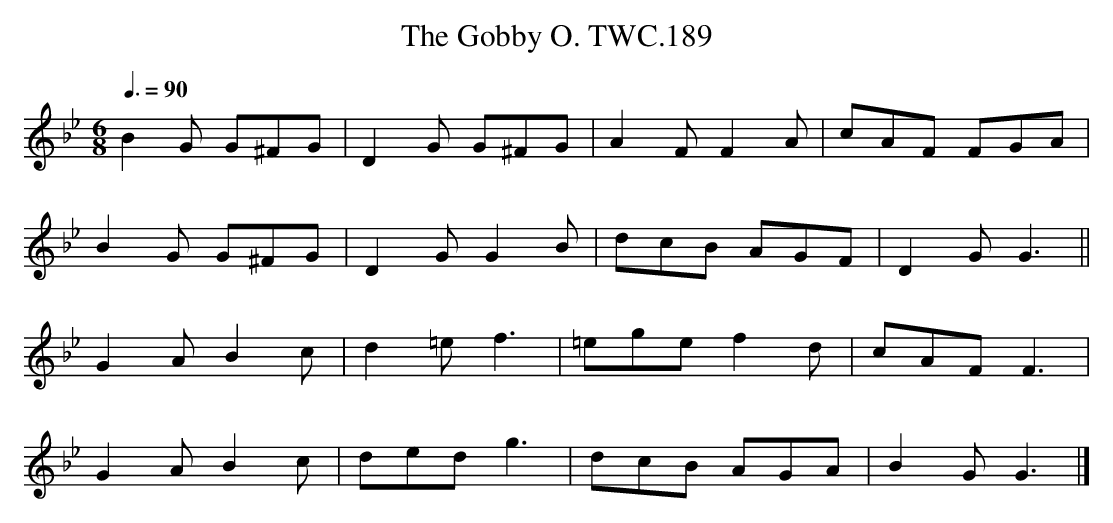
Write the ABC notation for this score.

X:1
T:Gobby O. TWC.189, The
M:6/8
L:1/8
Q:3/8=90
K:Gm
B2G G^FG | D2G G^FG | A2F F2A | cAF FGA |
B2G G^FG | D2G G2B | dcB AGF | D2G G3 ||
G2A B2c | d2=e f3 | =ege f2d | cAF F3 |
G2A B2c | ded g3 | dcB AGA | B2G G3 |]
